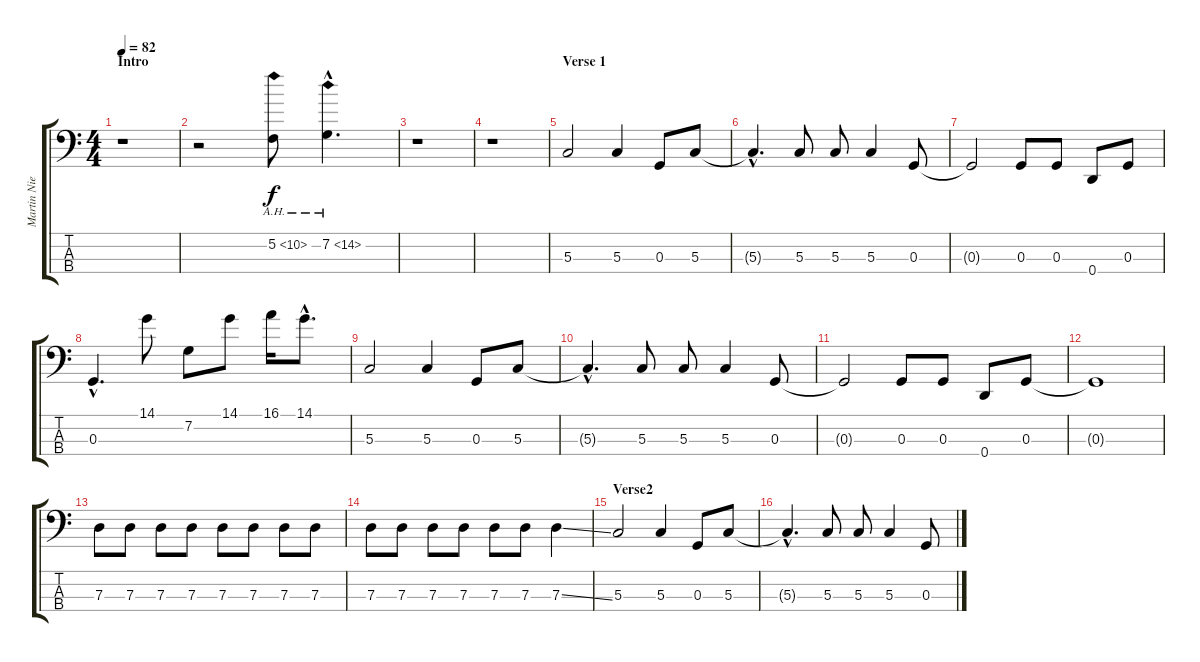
\track ("Martin Nielsen" "Martin Nie") {instrument electricbassfinger}
\staff {score tabs}
\tuning (F2 C2 G1 D1) {hide}
\ts (4 4)
\section ("" "Intro")
\tempo 82
\clef f4
\ks c
r.1{dy f instrument electricbassfinger} |
r.2 5.2{ah 5}.8 7.2{ah 7 hac}.4{d} |
r.1 |
r.1 |
\section ("" "Verse 1")
5.3.2 5.3.4 0.3.8 5.3.8 |
5.3{hac t}.4{d} 5.3.8 5.3.8 5.3.4 0.3.8 |
0.3{t}.2 0.3.8 0.3.8 0.4.8 0.3.8 |
0.3{hac}.4{d} 14.1.8 7.2.8 14.1.8 16.1.16 14.1{hac}.8{d} |
5.3.2 5.3.4 0.3.8 5.3.8 |
5.3{hac t}.4{d} 5.3.8 5.3.8 5.3.4 0.3.8 |
0.3{t}.2 0.3.8 0.3.8 0.4.8 0.3.8 |
0.3{t}.1 |
7.3.8 7.3.8 7.3.8 7.3.8 7.3.8 7.3.8 7.3.8 7.3.8 |
7.3.8 7.3.8 7.3.8 7.3.8 7.3.8 7.3.8 7.3{ss}.4 |
\section ("" "Verse2")
5.3.2 5.3.4 0.3.8 5.3.8 |
5.3{hac t}.4{d} 5.3.8 5.3.8 5.3.4 0.3.8
